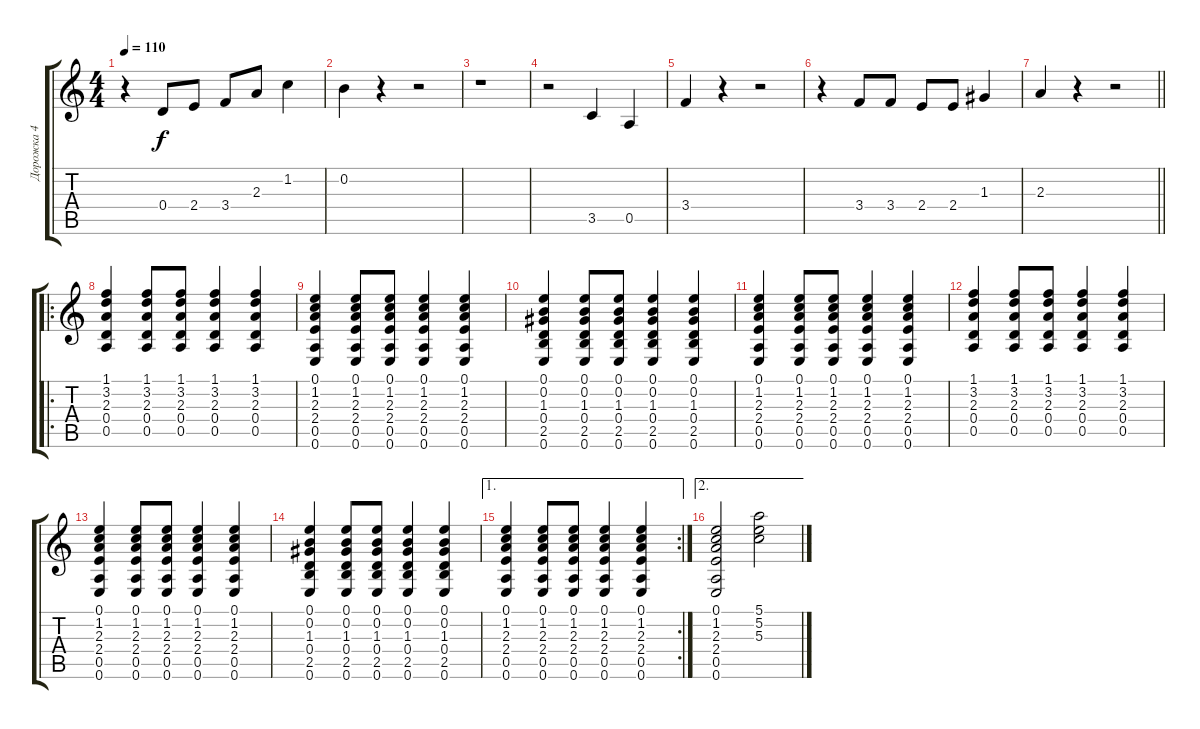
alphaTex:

\track ("Дорожка 4" "Дорожка 4") {instrument acousticguitarsteel}
\staff {score tabs}
\tuning (E4 B3 G3 D3 A2 E2) {hide}
\ts (4 4)
\tempo 110
\clef g2
\ks c
r.4{dy f} 0.4.8 2.4.8 3.4.8 2.3.8 1.2.4 |
0.2.4 r.4 r.2 |
r.1 |
r.2 3.5.4 0.5.4 |
3.4.4 r.4 r.2 |
r.4 3.4.8 3.4.8 2.4.8 2.4.8 1.3.4 |
\barLineRight lightlight
2.3.4 r.4 r.2 |
\ro
(1.1 3.2 2.3 0.4 0.5).4 (1.1 3.2 2.3 0.4 0.5).8 (1.1 3.2 2.3 0.4 0.5).8 (1.1 3.2 2.3 0.4 0.5).4 (1.1 3.2 2.3 0.4 0.5).4 |
(0.1 1.2 2.3 2.4 0.5 0.6).4 (0.1 1.2 2.3 2.4 0.5 0.6).8 (0.1 1.2 2.3 2.4 0.5 0.6).8 (0.1 1.2 2.3 2.4 0.5 0.6).4 (0.1 1.2 2.3 2.4 0.5 0.6).4 |
(0.1 0.2 1.3 0.4 2.5 0.6).4 (0.1 0.2 1.3 0.4 2.5 0.6).8 (0.1 0.2 1.3 0.4 2.5 0.6).8 (0.1 0.2 1.3 0.4 2.5 0.6).4 (0.1 0.2 1.3 0.4 2.5 0.6).4 |
(0.1 1.2 2.3 2.4 0.5 0.6).4 (0.1 1.2 2.3 2.4 0.5 0.6).8 (0.1 1.2 2.3 2.4 0.5 0.6).8 (0.1 1.2 2.3 2.4 0.5 0.6).4 (0.1 1.2 2.3 2.4 0.5 0.6).4 |
(1.1 3.2 2.3 0.4 0.5).4 (1.1 3.2 2.3 0.4 0.5).8 (1.1 3.2 2.3 0.4 0.5).8 (1.1 3.2 2.3 0.4 0.5).4 (1.1 3.2 2.3 0.4 0.5).4 |
(0.1 1.2 2.3 2.4 0.5 0.6).4 (0.1 1.2 2.3 2.4 0.5 0.6).8 (0.1 1.2 2.3 2.4 0.5 0.6).8 (0.1 1.2 2.3 2.4 0.5 0.6).4 (0.1 1.2 2.3 2.4 0.5 0.6).4 |
(0.1 0.2 1.3 0.4 2.5 0.6).4 (0.1 0.2 1.3 0.4 2.5 0.6).8 (0.1 0.2 1.3 0.4 2.5 0.6).8 (0.1 0.2 1.3 0.4 2.5 0.6).4 (0.1 0.2 1.3 0.4 2.5 0.6).4 |
\ae 1
\rc 2
(0.1 1.2 2.3 2.4 0.5 0.6).4 (0.1 1.2 2.3 2.4 0.5 0.6).8 (0.1 1.2 2.3 2.4 0.5 0.6).8 (0.1 1.2 2.3 2.4 0.5 0.6).4 (0.1 1.2 2.3 2.4 0.5 0.6).4 |
\ae 2
(0.1 1.2 2.3 2.4 0.5 0.6).2 (5.1 5.2 5.3).2
